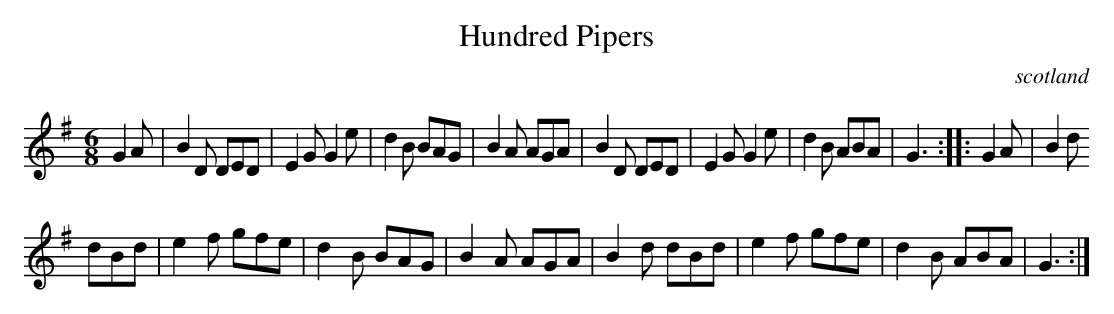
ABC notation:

X:1
T:Hundred Pipers
O:scotland
M:6/8
L:1/8
K:G
G2A|B2D DED|E2G G2e|d2B BAG|B2A AGA|B2D DED|E2G G2e|d2B ABA|G3:|:G2A|B2d
dBd|e2f gfe|d2B BAG|B2A AGA|B2d dBd|e2f gfe|d2B ABA|G3:|
